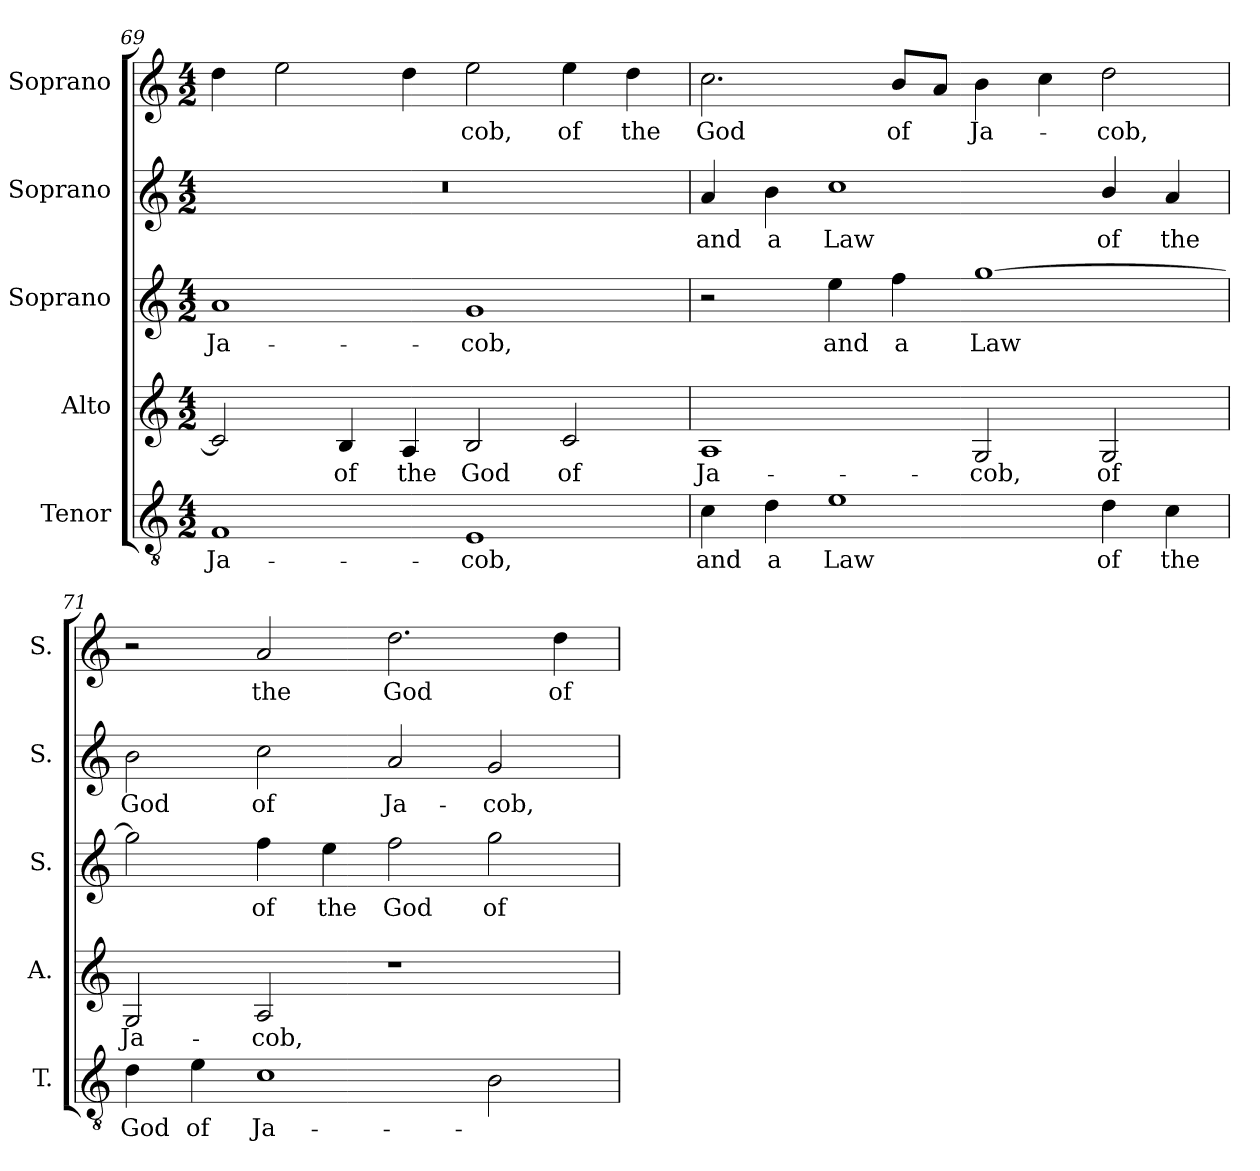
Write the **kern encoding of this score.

**kern	**text	**kern	**text	**kern	**text	**kern	**text	**kern	**text
*part5	*part5	*part4	*part4	*part3	*part3	*part2	*part2	*part1	*part1
*staff5	*staff5	*staff4	*staff4	*staff3	*staff3	*staff2	*staff2	*staff1	*staff1
*I"Tenor	*	*I"Alto	*	*I"Soprano	*	*I"Soprano	*	*I"Soprano	*
*I'T.	*	*I'A.	*	*I'S.	*	*I'S.	*	*I'S.	*
*clefGv2	*	*clefG2	*	*clefG2	*	*clefG2	*	*clefG2	*
*ITrd7c12	*	*	*	*	*	*	*	*	*
*k[]	*	*k[]	*	*k[]	*	*k[]	*	*k[]	*
*C:	*	*C:	*	*C:	*	*C:	*	*C:	*
*M4/2	*	*M4/2	*	*M4/2	*	*M4/2	*	*M4/2	*
=69	=69	=69	=69	=69	=69	=69	=69	=69	=69
!	!LO:LY:b:color=#000000	!	!	!	!	!	!	!	!
!	!	!	!	!	!LO:LY:b:color=#000000	!LO:N:vis=1	!	!	!
1FFi	Ja-	2ci/]	.	1ai	Ja-	0r	.	4ddi\	.
.	.	.	.	.	.	.	.	2eei\	.
!	!	!	!LO:LY:b:color=#000000	!	!	!	!	!	!
.	.	4Bi/	of	.	.	.	.	.	.
!	!	!	!LO:LY:b:color=#000000	!	!	!	!	!	!
.	.	4Ai/	the	.	.	.	.	4ddi\	.
!	!LO:LY:b:color=#000000	!	!	!	!	!	!	!	!
!	!	!	!LO:LY:b:color=#000000	!	!	!	!	!	!
!	!	!	!	!	!LO:LY:b:color=#000000	!	!	!	!
!	!	!	!	!	!	!	!	!	!LO:LY:b:color=#000000
1EEi	-cob,	2Bi/	God	1gi	-cob,	.	.	2eei\	-cob,
!	!	!	!LO:LY:b:color=#000000	!	!	!	!	!	!
!	!	!	!	!	!	!	!	!	!LO:LY:b:color=#000000
.	.	2ci/	of	.	.	.	.	4eei\	of
!	!	!	!	!	!	!	!	!	!LO:LY:b:color=#000000
.	.	.	.	.	.	.	.	4ddi\	the
=70	=70	=70	=70	=70	=70	=70	=70	=70	=70
!	!LO:LY:b:color=#000000	!	!	!	!	!	!	!	!
!	!	!	!LO:LY:b:color=#000000	!	!	!	!	!	!
!	!	!	!	!	!	!	!LO:LY:b:color=#000000	!	!
!	!	!	!	!	!	!	!	!	!LO:LY:b:color=#000000
4Ci\	and	1Ai	Ja-	2r	.	4ai/	and	2.cci\	God
!	!LO:LY:b:color=#000000	!	!	!	!	!	!	!	!
!	!	!	!	!	!	!	!LO:LY:b:color=#000000	!	!
4Di\	a	.	.	.	.	4bi\	a	.	.
!	!LO:LY:b:color=#000000	!	!	!	!	!	!	!	!
!	!	!	!	!	!LO:LY:b:color=#000000	!	!	!	!
!	!	!	!	!	!	!	!LO:LY:b:color=#000000	!	!
1Ei	Law	.	.	4eei\	and	1cci	Law	.	.
!	!	!	!	!	!LO:LY:b:color=#000000	!	!	!	!
!	!	!	!	!	!	!	!	!	!LO:LY:b:color=#000000
.	.	.	.	4ffi\	a	.	.	8bi/L	of
.	.	.	.	.	.	.	.	8ai/J	.
!	!	!	!LO:LY:b:color=#000000	!	!	!	!	!	!
!	!	!	!	!	!LO:LY:b:color=#000000	!	!	!	!
!	!	!	!	!	!	!	!	!	!LO:LY:b:color=#000000
.	.	2Gi/	-cob,	[1ggi	Law	.	.	4bi\	Ja-
.	.	.	.	.	.	.	.	4cci\	.
!	!LO:LY:b:color=#000000	!	!	!	!	!	!	!	!
!	!	!	!LO:LY:b:color=#000000	!	!	!	!	!	!
!	!	!	!	!	!	!	!LO:LY:b:color=#000000	!	!
!	!	!	!	!	!	!	!	!	!LO:LY:b:color=#000000
4Di\	of	2Gi/	of	.	.	4bi/	of	2ddi\	-cob,
!	!LO:LY:b:color=#000000	!	!	!	!	!	!	!	!
!	!	!	!	!	!	!	!LO:LY:b:color=#000000	!	!
4Ci\	the	.	.	.	.	4ai/	the	.	.
=71	=71	=71	=71	=71	=71	=71	=71	=71	=71
!	!LO:LY:b:color=#000000	!	!	!	!	!	!	!	!
!	!	!	!LO:LY:b:color=#000000	!	!	!	!	!	!
!	!	!	!	!	!	!	!LO:LY:b:color=#000000	!	!
4Di\	God	2Gi/	Ja-	2ggi\]	.	2bi\	God	2r	.
!	!LO:LY:b:color=#000000	!	!	!	!	!	!	!	!
4Ei\	of	.	.	.	.	.	.	.	.
!	!LO:LY:b:color=#000000	!	!	!	!	!	!	!	!
!	!	!	!LO:LY:b:color=#000000	!	!	!	!	!	!
!	!	!	!	!	!LO:LY:b:color=#000000	!	!	!	!
!	!	!	!	!	!	!	!LO:LY:b:color=#000000	!	!
!	!	!	!	!	!	!	!	!	!LO:LY:b:color=#000000
1Ci	Ja-	2Ai/	-cob,	4ffi\	of	2cci\	of	2ai/	the
!	!	!	!	!	!LO:LY:b:color=#000000	!	!	!	!
.	.	.	.	4eei\	the	.	.	.	.
!	!	!	!	!	!LO:LY:b:color=#000000	!	!	!	!
!	!	!	!	!	!	!	!LO:LY:b:color=#000000	!	!
!	!	!	!	!	!	!	!	!	!LO:LY:b:color=#000000
.	.	1r	.	2ffi\	God	2ai/	Ja-	2.ddi\	God
!	!	!	!	!	!LO:LY:b:color=#000000	!	!	!	!
!	!	!	!	!	!	!	!LO:LY:b:color=#000000	!	!
2BBi\	.	.	.	2ggi\	of	2gi/	-cob,	.	.
!	!	!	!	!	!	!	!	!	!LO:LY:b:color=#000000
.	.	.	.	.	.	.	.	4ddi\	of
=	=	=	=	=	=	=	=	=	=
*-	*-	*-	*-	*-	*-	*-	*-	*-	*-
